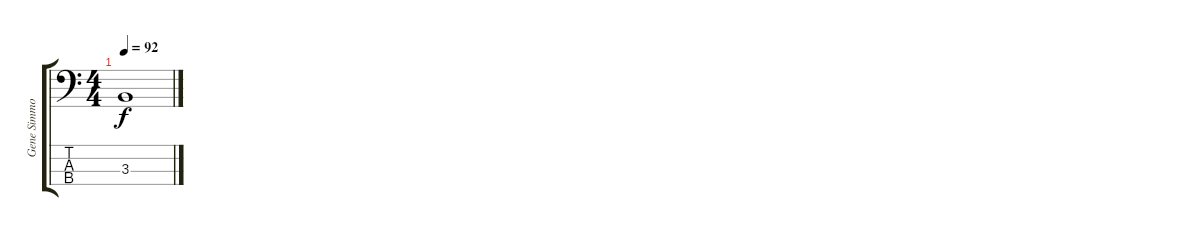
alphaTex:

\track ("Gene Simmons" "Gene Simmo") {instrument electricbasspick}
\staff {score tabs}
\tuning (Gb2 Db2 Ab1 Eb1) {hide}
\ts (4 4)
\tempo 92
\clef f4
\ks c
3.3{t}.1{dy f}
